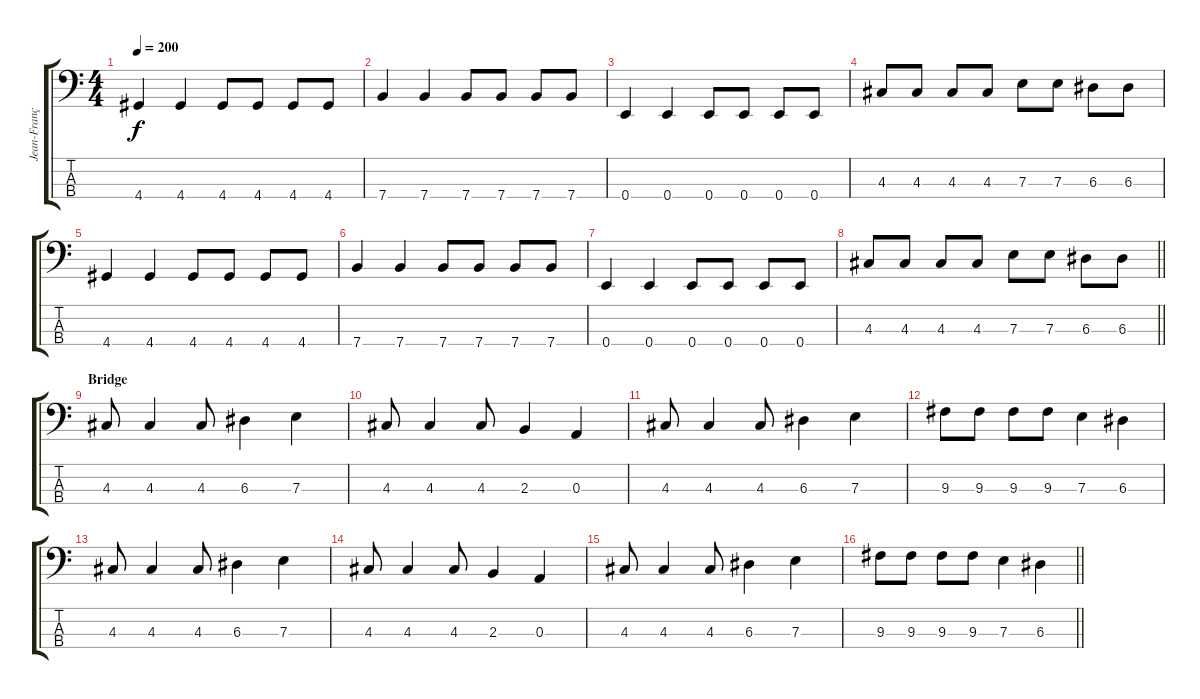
\track ("Jean-François Paré" "Jean-Franç") {instrument electricbasspick}
\staff {score tabs}
\tuning (G2 D2 A1 E1) {hide}
\ts (4 4)
\tempo 200
\clef f4
\ks c
4.4.4{dy f} 4.4.4 4.4.8 4.4.8 4.4.8 4.4.8 |
7.4.4 7.4.4 7.4.8 7.4.8 7.4.8 7.4.8 |
0.4.4 0.4.4 0.4.8 0.4.8 0.4.8 0.4.8 |
4.3.8 4.3.8 4.3.8 4.3.8 7.3.8 7.3.8 6.3.8 6.3.8 |
4.4.4 4.4.4 4.4.8 4.4.8 4.4.8 4.4.8 |
7.4.4 7.4.4 7.4.8 7.4.8 7.4.8 7.4.8 |
0.4.4 0.4.4 0.4.8 0.4.8 0.4.8 0.4.8 |
\barLineRight lightlight
4.3.8 4.3.8 4.3.8 4.3.8 7.3.8 7.3.8 6.3.8 6.3.8 |
\section ("" "Bridge")
4.3.8 4.3.4 4.3.8 6.3.4 7.3.4 |
4.3.8 4.3.4 4.3.8 2.3.4 0.3.4 |
4.3.8 4.3.4 4.3.8 6.3.4 7.3.4 |
9.3.8 9.3.8 9.3.8 9.3.8 7.3.4 6.3.4 |
4.3.8 4.3.4 4.3.8 6.3.4 7.3.4 |
4.3.8 4.3.4 4.3.8 2.3.4 0.3.4 |
4.3.8 4.3.4 4.3.8 6.3.4 7.3.4 |
\barLineRight lightlight
9.3.8 9.3.8 9.3.8 9.3.8 7.3.4 6.3.4
